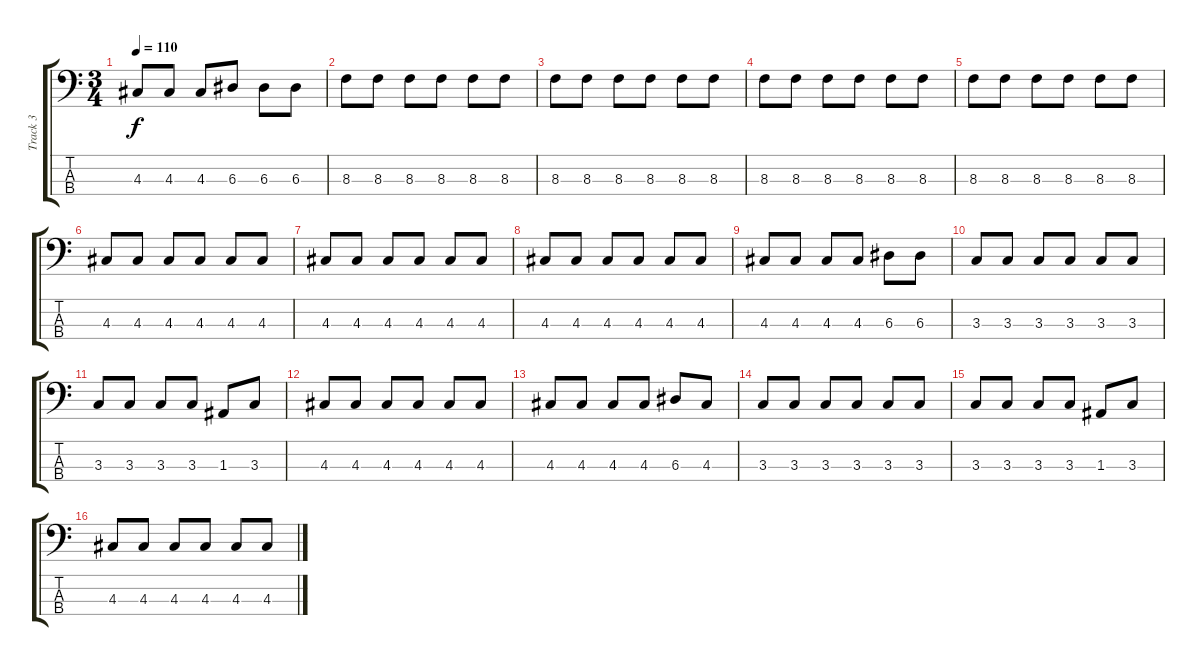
\track ("Track 3" "Track 3") {instrument electricbassfinger}
\staff {score tabs}
\tuning (G2 D2 A1 E1) {hide}
\ts (3 4)
\tempo 110
\clef f4
\ks c
4.3.8{dy f} 4.3.8 4.3.8 6.3.8 6.3.8 6.3.8 |
8.3.8 8.3.8 8.3.8 8.3.8 8.3.8 8.3.8 |
8.3.8 8.3.8 8.3.8 8.3.8 8.3.8 8.3.8 |
8.3.8 8.3.8 8.3.8 8.3.8 8.3.8 8.3.8 |
8.3.8 8.3.8 8.3.8 8.3.8 8.3.8 8.3.8 |
4.3.8 4.3.8 4.3.8 4.3.8 4.3.8 4.3.8 |
4.3.8 4.3.8 4.3.8 4.3.8 4.3.8 4.3.8 |
4.3.8 4.3.8 4.3.8 4.3.8 4.3.8 4.3.8 |
4.3.8 4.3.8 4.3.8 4.3.8 6.3.8 6.3.8 |
3.3.8 3.3.8 3.3.8 3.3.8 3.3.8 3.3.8 |
3.3.8 3.3.8 3.3.8 3.3.8 1.3.8 3.3.8 |
4.3.8 4.3.8 4.3.8 4.3.8 4.3.8 4.3.8 |
4.3.8 4.3.8 4.3.8 4.3.8 6.3.8 4.3.8 |
3.3.8 3.3.8 3.3.8 3.3.8 3.3.8 3.3.8 |
3.3.8 3.3.8 3.3.8 3.3.8 1.3.8 3.3.8 |
4.3.8 4.3.8 4.3.8 4.3.8 4.3.8 4.3.8
